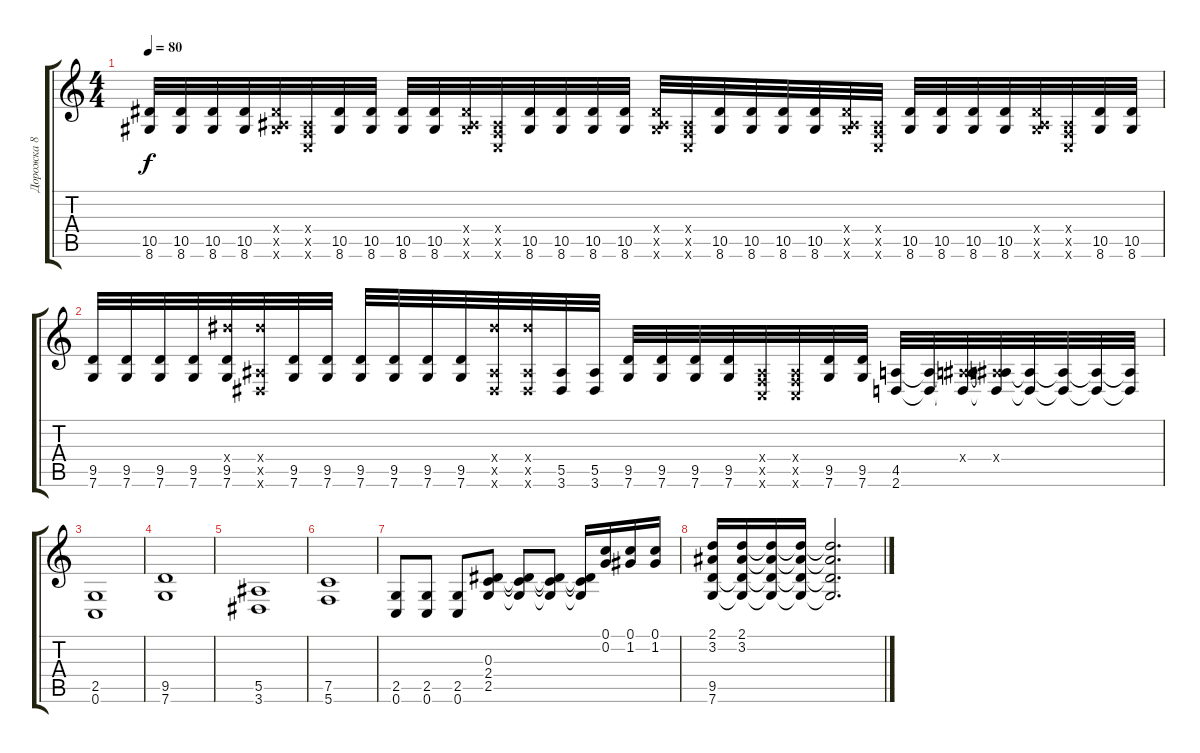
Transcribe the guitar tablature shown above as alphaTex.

\track ("Дорожка 8" "Дорожка 8") {instrument distortionguitar}
\staff {score tabs}
\tuning (C4 G3 Eb3 Bb2 F2 C2) {hide}
\ts (4 4)
\tempo 80
\clef g2
\ks c
(10.5 8.6).32{dy f} (10.5 8.6).32 (10.5 8.6).32 (10.5 8.6).32 (0.4{x} 10.5{x} 8.6{x}).32 (0.4{x} 0.5{x} 0.6{x}).32 (10.5 8.6).32 (10.5 8.6).32 (10.5 8.6).32 (10.5 8.6).32 (0.4{x} 10.5{x} 8.6{x}).32 (0.4{x} 0.5{x} 0.6{x}).32 (10.5 8.6).32 (10.5 8.6).32 (10.5 8.6).32 (10.5 8.6).32 (0.4{x} 10.5{x} 8.6{x}).32 (0.4{x} 0.5{x} 0.6{x}).32 (10.5 8.6).32 (10.5 8.6).32 (10.5 8.6).32 (10.5 8.6).32 (0.4{x} 10.5{x} 8.6{x}).32 (0.4{x} 0.5{x} 0.6{x}).32 (10.5 8.6).32 (10.5 8.6).32 (10.5 8.6).32 (10.5 8.6).32 (0.4{x} 10.5{x} 8.6{x}).32 (0.4{x} 0.5{x} 0.6{x}).32 (10.5 8.6).32 (10.5 8.6).32 |
(9.5 7.6).32 (9.5 7.6).32 (9.5 7.6).32 (9.5 7.6).32 (17.4{x} 9.5 7.6).32 (17.4{x} 5.5{x} 3.6{x}).32 (9.5 7.6).32 (9.5 7.6).32 (9.5 7.6).32 (9.5 7.6).32 (9.5 7.6).32 (9.5 7.6).32 (17.4{x} 5.5{x} 3.6{x}).32 (17.4{x} 5.5{x} 3.6{x}).32 (5.5 3.6).32 (5.5 3.6).32 (9.5 7.6).32 (9.5 7.6).32 (9.5 7.6).32 (9.5 7.6).32 (0.4{x} 0.5{x} 0.6{x}).32 (0.4{x} 0.5{x} 0.6{x}).32 (9.5 7.6).32 (9.5 7.6).32 (4.5 2.6).32 (4.5{t} 2.6{t}).32 (0.4{x} 4.5{t} 2.6{t}).32 (0.4{x} 4.5{t} 2.6{t}).32 (4.5{t} 2.6{t}).32 (4.5{t} 2.6{t}).32 (4.5{t} 2.6{t}).32 (4.5{t} 2.6{t}).32 |
(2.5 0.6).1 |
(9.5 7.6).1 |
(5.5 3.6).1 |
(7.5 5.6).1 |
(2.5 0.6).8{volume 8} (2.5 0.6).8 (2.5 0.6).8 (0.3 2.4 2.5).8 (0.3{t} 2.4{t} 2.5{t}).8 (0.3{t} 2.4{t} 2.5{t}).8 (0.3{t} 2.4{t} 2.5{t}).16 (0.1 0.2).16 (0.1 1.2).16 (0.1 1.2).16 |
(2.1 3.2 9.5 7.6).16 (2.1 3.2 9.5{t} 7.6{t}).16 (2.1{t} 3.2{t} 9.5{t} 7.6{t}).16 (2.1{t} 3.2{t} 9.5{t} 7.6{t}).16 (2.1{t} 3.2{t} 9.5{t} 7.6{t}).2{d}
